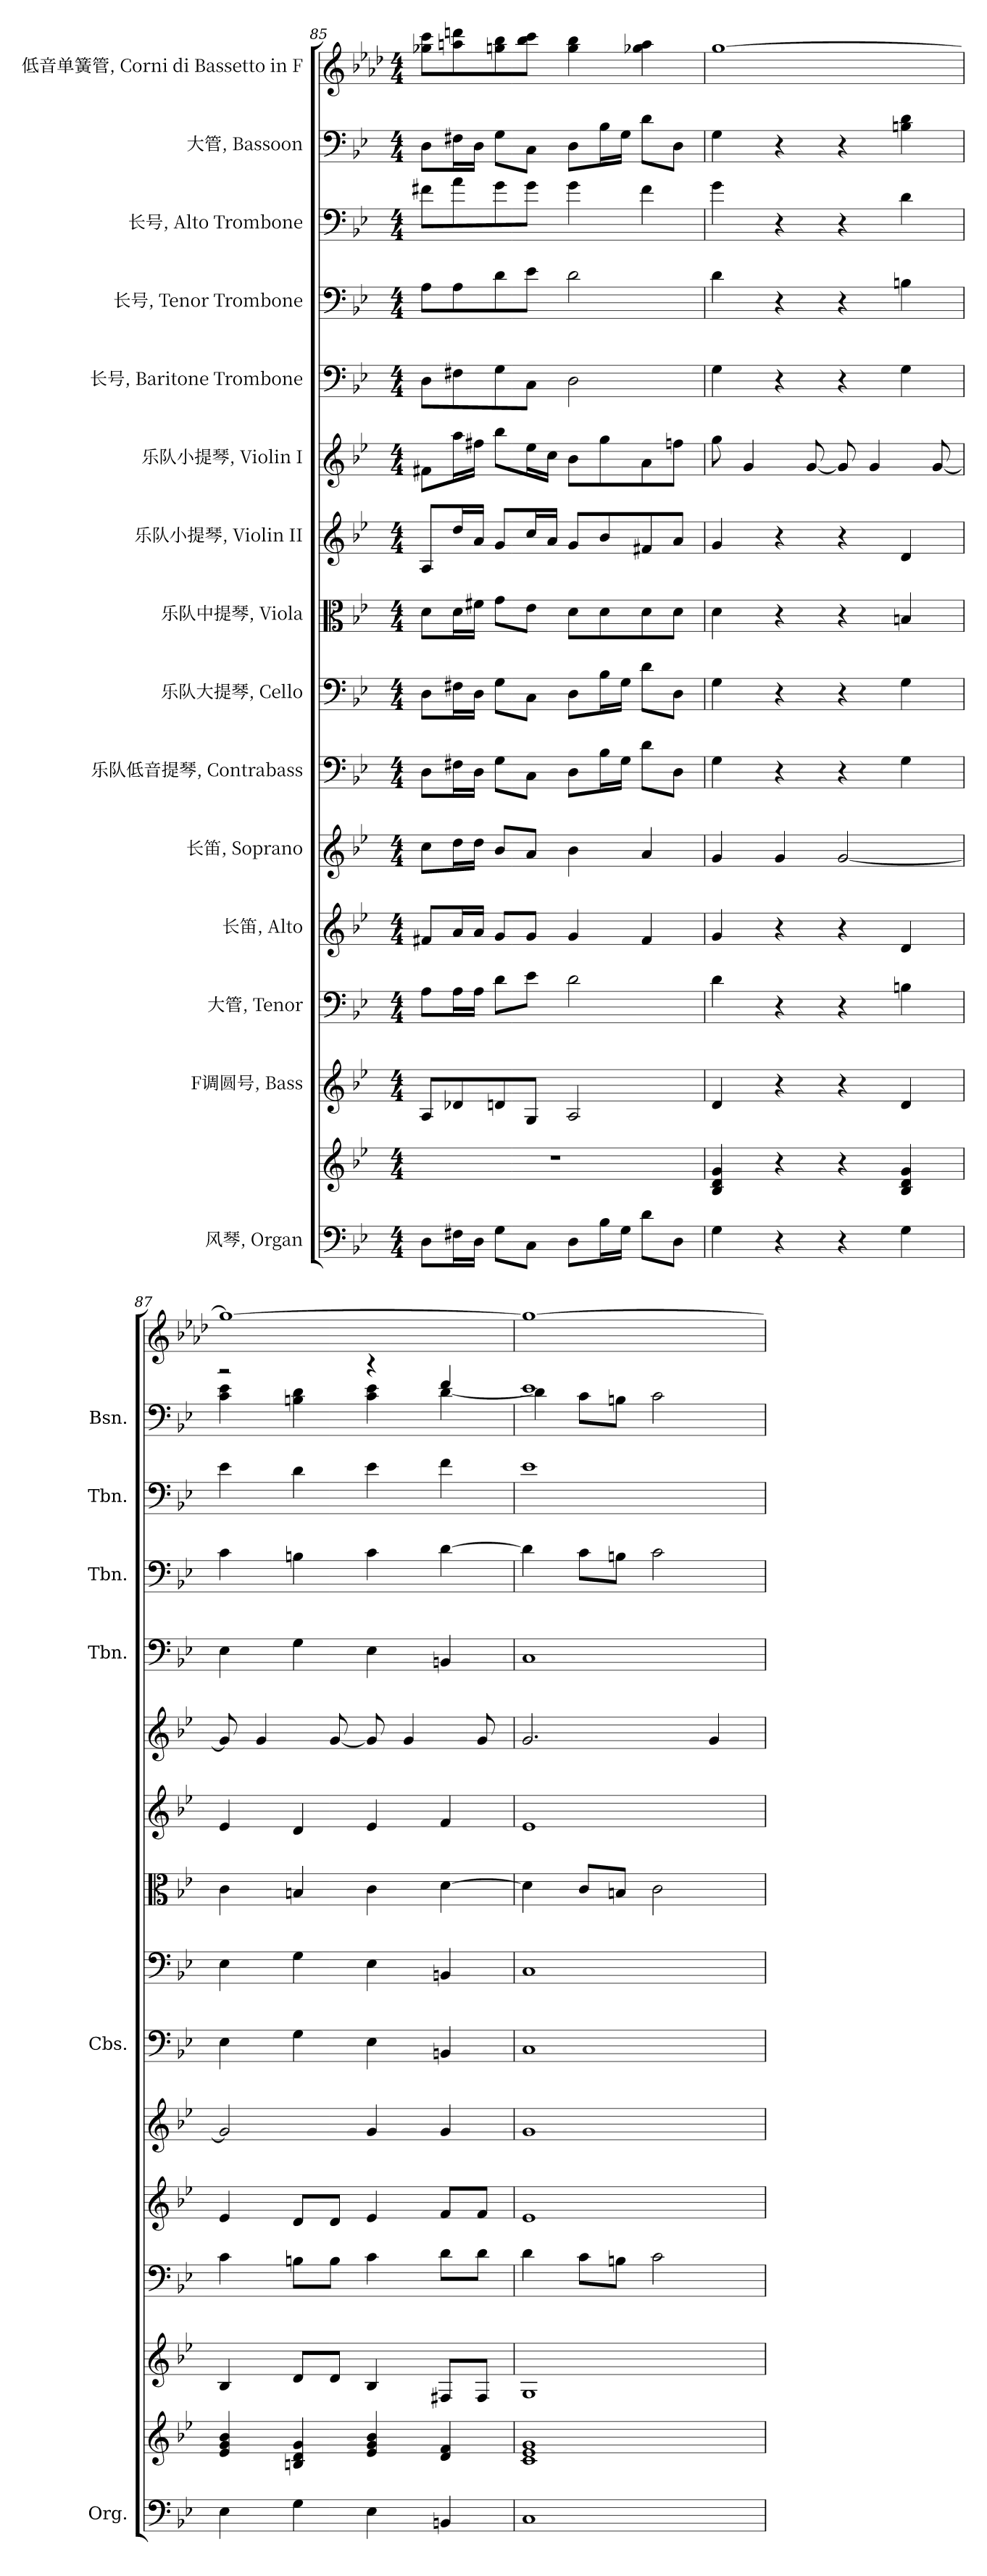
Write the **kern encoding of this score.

**kern	**kern	**kern	**kern	**kern	**kern	**kern	**kern	**kern	**kern	**kern	**kern	**kern	**kern	**kern	**kern
*part15	*part15	*part14	*part13	*part12	*part11	*part10	*part9	*part8	*part7	*part6	*part5	*part4	*part3	*part2	*part1
*staff16	*staff15	*staff14	*staff13	*staff12	*staff11	*staff10	*staff9	*staff8	*staff7	*staff6	*staff5	*staff4	*staff3	*staff2	*staff1
*I"风琴, Organ	*	*I"F调圆号, Bass	*I"大管, Tenor	*I"长笛, Alto	*I"长笛, Soprano	*I"乐队低音提琴, Contrabass	*I"乐队大提琴, Cello	*I"乐队中提琴, Viola	*I"乐队小提琴, Violin II	*I"乐队小提琴, Violin I	*I"长号, Baritone Trombone	*I"长号, Tenor Trombone	*I"长号, Alto Trombone	*I"大管, Bassoon	*I"低音单簧管, Corni di Bassetto in F
*I'Org.	*	*	*	*	*	*I'Cbs.	*	*	*	*	*I'Tbn.	*I'Tbn.	*I'Tbn.	*I'Bsn.	*
!!LO:PB:g=z
*clefF4	*clefG2	*clefG2	*clefF4	*clefG2	*clefG2	*clefF4	*clefF4	*clefC3	*clefG2	*clefG2	*clefF4	*clefF4	*clefF4	*clefF4	*clefG2
*	*	*ITrd4c7	*	*	*	*ITrd7c12	*	*	*	*	*	*	*	*	*ITrd8c14
*k[b-e-]	*k[b-e-]	*k[b-e-a-]	*k[b-e-]	*k[b-e-]	*k[b-e-]	*k[b-e-]	*k[b-e-]	*k[b-e-]	*k[b-e-]	*k[b-e-]	*k[b-e-]	*k[b-e-]	*k[b-e-]	*k[b-e-]	*k[b-e-a-d-]
*M4/4	*M4/4	*M4/4	*M4/4	*M4/4	*M4/4	*M4/4	*M4/4	*M4/4	*M4/4	*M4/4	*M4/4	*M4/4	*M4/4	*M4/4	*M4/4
=85	=85	=85	=85	=85	=85	=85	=85	=85	=85	=85	=85	=85	=85	=85	=85
8D\L	1r	8D/L	8A\L	8f#X/L	8cc\L	8DD\L	8D\L	8d\L	8A/L	8f#X\L	8D\L	8A\L	8f#X\L	8D\L	8g-X\ 8cc\L
16F#X\L	.	8G-X/	16A\L	16a/L	16dd\L	16FF#X\L	16F#X\L	16d\L	16dd/L	16aa\L	8F#X\	8A\	8a\	16F#X\L	8an\ 8ddn\
16D\JJ	.	.	16A\JJ	16a/JJ	16dd\JJ	16DD\JJ	16D\JJ	16f#X\JJ	16a/JJ	16ff#X\JJ	.	.	.	16D\JJ	.
8G\L	.	8Gn/	8d\L	8g/L	8b-/L	8GG\L	8G\L	8g\L	8g/L	8bb-\L	8G\	8d\	8g\	8G\L	8gn\ 8b-\
8C\J	.	8C/J	8e-\J	8g/J	8a/J	8CC\J	8C\J	8e-\J	16cc/L	16ee-\L	8C\J	8e-\J	8g\J	8C\J	8b-\ 8cc\J
.	.	.	.	.	.	.	.	.	16a/JJ	16cc\JJ	.	.	.	.	.
8D\L	.	2D/	2d\	4g/	4b-\	8DD\L	8D\L	8d\L	8g/L	8b-\L	2D\	2d\	4g\	8D\L	4g\ 4b-\
16B-\L	.	.	.	.	.	16BB-\L	16B-\L	8d\	8b-/	8gg\	.	.	.	16B-\L	.
16G\JJ	.	.	.	.	.	16GG\JJ	16G\JJ	.	.	.	.	.	.	16G\JJ	.
8d\L	.	.	.	4f#/	4a/	8D\L	8d\L	8d\	8f#X/	8a\	.	.	4f#\	8d\L	4g-X\ 4a\
8D\J	.	.	.	.	.	8DD\J	8D\J	8d\J	8a/J	8ffn\J	.	.	.	8D\J	.
=86	=86	=86	=86	=86	=86	=86	=86	=86	=86	=86	=86	=86	=86	=86	=86
4G\	4B-/ 4d/ 4g/	4G/	4d\	4g/	4g/	4GG\	4G\	4d\	4g/	8gg\	4G\	4d\	4g\	4G\	[1g
.	.	.	.	.	.	.	.	.	.	4g/	.	.	.	.	.
4r	4r	4r	4r	4r	4g/	4r	4r	4r	4r	.	4r	4r	4r	4r	.
.	.	.	.	.	.	.	.	.	.	[8g/	.	.	.	.	.
4r	4r	4r	4r	4r	[2g/	4r	4r	4r	4r	8g/]	4r	4r	4r	4r	.
.	.	.	.	.	.	.	.	.	.	4g/	.	.	.	.	.
4G\	4B-/ 4d/ 4g/	4G/	4Bn\	4d/	.	4GG\	4G\	4Bn/	4d/	.	4G\	4Bn\	4d\	4Bn\ 4d\	.
.	.	.	.	.	.	.	.	.	.	[8g/	.	.	.	.	.
=87	=87	=87	=87	=87	=87	=87	=87	=87	=87	=87	=87	=87	=87	=87	=87
*	*	*	*	*	*	*	*	*	*	*	*	*	*	*^	*
4E-\	4e-/ 4g/ 4b-/	4E-/	4c\	4e-/	2g/]	4EE-\	4E-\	4c\	4e-/	8g/]	4E-\	4c\	4e-\	2r	4c\ 4e-\	1g_
.	.	.	.	.	.	.	.	.	.	4g/	.	.	.	.	.	.
4G\	4Bn/ 4d/ 4g/	8G/L	8Bn\L	8d/L	.	4GG\	4G\	4Bn/	4d/	.	4G\	4Bn\	4d\	.	4Bn\ 4d\	.
.	.	8G/J	8B\J	8d/J	.	.	.	.	.	[8g/	.	.	.	.	.	.
4E-\	4e-/ 4g/ 4b-/	4E-/	4c\	4e-/	4g/	4EE-\	4E-\	4c\	4e-/	8g/]	4E-\	4c\	4e-\	4r	4c\ 4e-\	.
.	.	.	.	.	.	.	.	.	.	4g/	.	.	.	.	.	.
4BBn/	4d/ 4f/	8BBn/L	8d\L	8f/L	4g/	4BBBn/	4BBn/	[4d\	4f/	.	4BBn/	[4d\	4f\	4f/	[4d\	.
.	.	8BB/J	8d\J	8f/J	.	.	.	.	.	8g/	.	.	.	.	.	.
!!LO:PB:g=z
=88	=88	=88	=88	=88	=88	=88	=88	=88	=88	=88	=88	=88	=88	=88	=88	=88
1C	1c 1e- 1g	1C	4d\	1e-	1g	1CC	1C	4d\]	1e-	2.g/	1C	4d\]	1e-	1e-	4d\]	1g_
.	.	.	8c\L	.	.	.	.	8c/L	.	.	.	8c\L	.	.	8c\L	.
.	.	.	8Bn\J	.	.	.	.	8Bn/J	.	.	.	8Bn\J	.	.	8Bn\J	.
.	.	.	2c\	.	.	.	.	2c\	.	.	.	2c\	.	.	2c\	.
.	.	.	.	.	.	.	.	.	.	4g/	.	.	.	.	.	.
*	*	*	*	*	*	*	*	*	*	*	*	*	*	*v	*v	*
=	=	=	=	=	=	=	=	=	=	=	=	=	=	=	=
*-	*-	*-	*-	*-	*-	*-	*-	*-	*-	*-	*-	*-	*-	*-	*-
